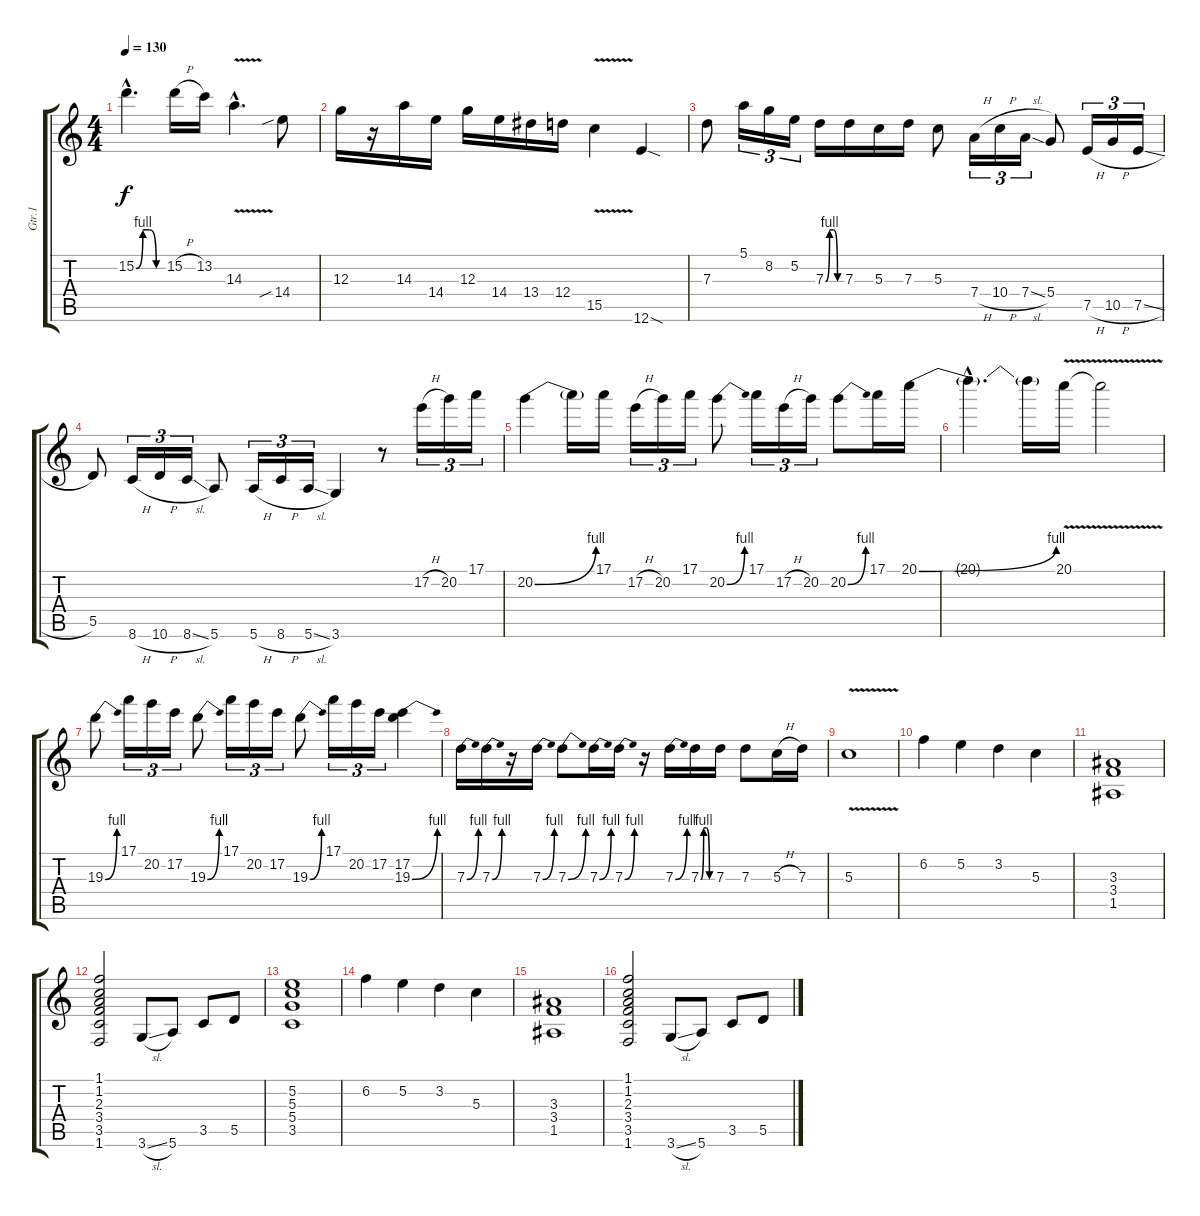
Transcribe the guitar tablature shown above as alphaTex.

\track ("Gtr.1" "Gtr.1") {instrument distortionguitar}
\staff {score tabs}
\tuning (E4 B3 G3 D3 A2 E2) {hide}
\ts (4 4)
\tempo 130
\clef g2
\ks c
15.2{be (custom 0 0 15 4 30 4 45 0 60 0) hac}.4{d dy f} 15.2{h}.16 13.2.16 14.3{v hac}.4{d} 14.4{sib}.8 |
12.3.16 r.16 14.3.16 14.4.16 12.3.16 14.4.16 13.4.16 12.4.16 15.5{v}.4 12.6{sod}.4 |
7.3.8 5.1.16{tu (3 2)} 8.2.16{tu (3 2)} 5.2.16{tu (3 2)} 7.3{be (custom 0 0 15 4 30 4 45 0 60 0)}.16 7.3.16 5.3.16 7.3.16 5.3.8 7.4{h}.16{tu (3 2)} 10.4{h}.16{tu (3 2)} 7.4{sl}.16{tu (3 2)} 5.4.8 7.5{h}.16{tu (3 2)} 10.5{h}.16{tu (3 2)} 7.5{sl}.16{tu (3 2)} |
5.5.8 8.6{h}.16{tu (3 2)} 10.6{h}.16{tu (3 2)} 8.6{sl}.16{tu (3 2)} 5.6.8 5.6{h}.16{tu (3 2)} 8.6{h}.16{tu (3 2)} 5.6{sl}.16{tu (3 2)} 3.6.4 r.8 17.2{h}.16{tu (3 2)} 20.2.16{tu (3 2)} 17.1.16{tu (3 2)} |
20.2{be (bend 0 0 60 4)}.4 20.2{t}.16 17.1.16 17.2{h}.16{tu (3 2)} 20.2.16{tu (3 2)} 17.1.16{tu (3 2)} 20.2{be (bend 0 0 60 4)}.8 17.1.16{tu (3 2)} 17.2{h}.16{tu (3 2)} 20.2.16{tu (3 2)} 20.2{be (bend 0 0 60 4)}.8 17.1.16 20.1{be (bend 0 0 60 4)}.16 |
20.1{hac t}.4{d} 20.1{t}.16 20.1{v}.16 20.1{t}.2 |
19.3{be (bend 0 0 60 4)}.8 17.1.16{tu (3 2)} 20.2.16{tu (3 2)} 17.2.16{tu (3 2)} 19.3{be (bend 0 0 60 4)}.8 17.1.16{tu (3 2)} 20.2.16{tu (3 2)} 17.2.16{tu (3 2)} 19.3{be (bend 0 0 60 4)}.8 17.1.16{tu (3 2)} 20.2.16{tu (3 2)} 17.2.16{tu (3 2)} (17.2 19.3{be (bend 0 0 60 4)}).4 |
7.3{be (bend 0 0 60 4)}.16 7.3{be (bend 0 0 60 4)}.16 r.16 7.3{be (bend 0 0 60 4)}.16 7.3{be (bend 0 0 60 4)}.8 7.3{be (bend 0 0 60 4)}.16 7.3{be (bend 0 0 60 4)}.16 r.16 7.3{be (bend 0 0 60 4)}.16 7.3{be (custom 0 0 15 4 30 4 45 0 60 0)}.16 7.3.16 7.3.8 5.3{h}.16 7.3.16 |
5.3{v}.1 |
6.2.4 5.2.4 3.2.4 5.3.4 |
(3.3 3.4 1.5).1 |
(1.1 1.2 2.3 3.4 3.5 1.6).2 3.6{sl}.8 5.6.8 3.5.8 5.5.8 |
(5.2 5.3 5.4 3.5).1 |
6.2.4 5.2.4 3.2.4 5.3.4 |
(3.3 3.4 1.5).1 |
(1.1 1.2 2.3 3.4 3.5 1.6).2 3.6{sl}.8 5.6.8 3.5.8 5.5.8
